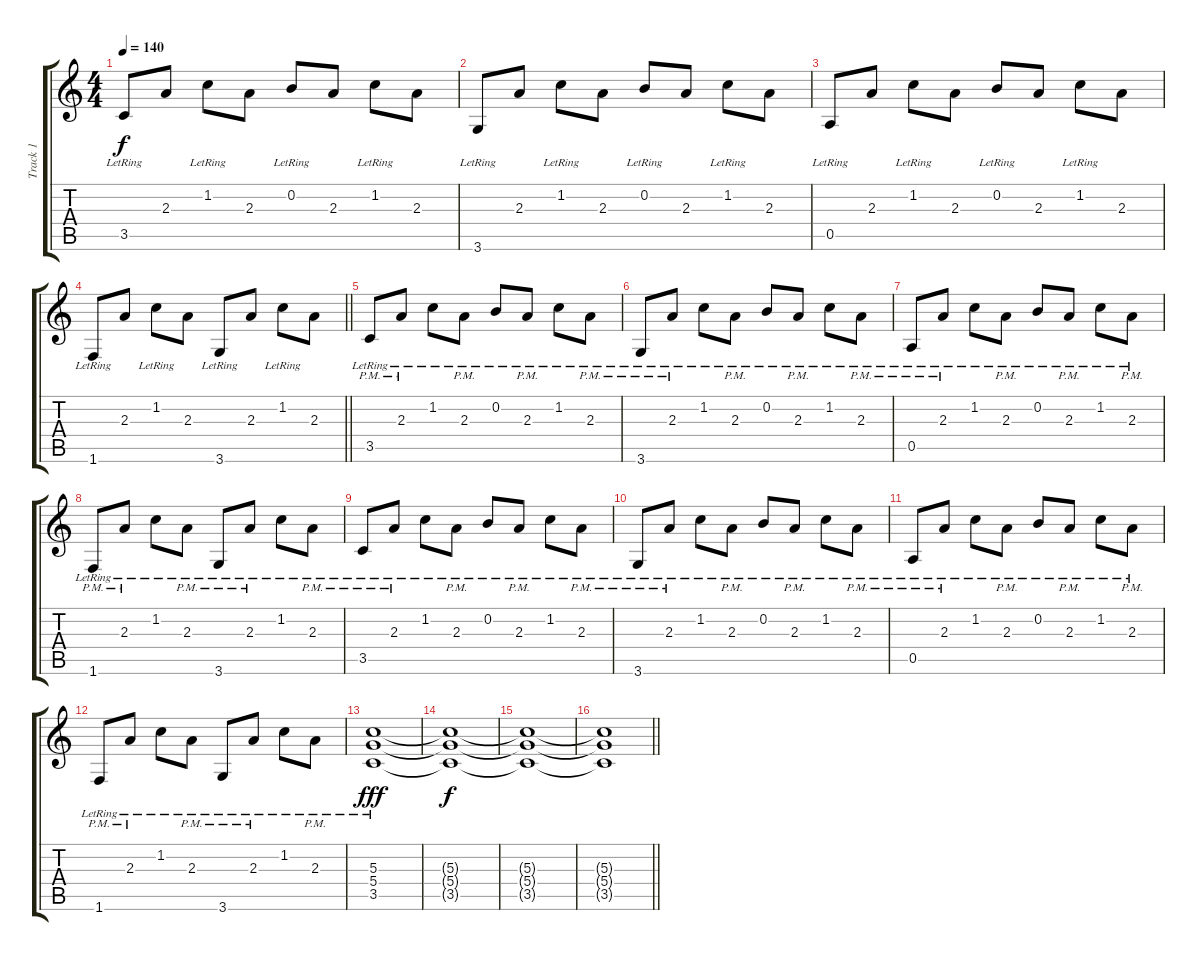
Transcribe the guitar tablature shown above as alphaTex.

\track ("Track 1" "Track 1") {instrument electricguitarjazz}
\staff {score tabs}
\tuning (E4 B3 G3 D3 A2 E2) {hide}
\ts (4 4)
\tempo 140
\clef g2
\ks c
3.5{lr}.8{dy f instrument electricguitarjazz} 2.3.8 1.2{lr}.8 2.3.8 0.2{lr}.8 2.3.8 1.2{lr}.8 2.3.8 |
3.6{lr}.8 2.3.8 1.2{lr}.8 2.3.8 0.2{lr}.8 2.3.8 1.2{lr}.8 2.3.8 |
0.5{lr}.8 2.3.8 1.2{lr}.8 2.3.8 0.2{lr}.8 2.3.8 1.2{lr}.8 2.3.8 |
\barLineRight lightlight
1.6{lr}.8 2.3.8 1.2{lr}.8 2.3.8 3.6{lr}.8 2.3.8 1.2{lr}.8 2.3.8 |
3.5{pm lr}.8{instrument distortionguitar} 2.3{pm lr}.8 1.2{lr}.8 2.3{pm lr}.8 0.2{lr}.8 2.3{pm lr}.8 1.2{lr}.8 2.3{pm lr}.8 |
3.6{pm lr}.8 2.3{pm lr}.8 1.2{lr}.8 2.3{pm lr}.8 0.2{lr}.8 2.3{pm lr}.8 1.2{lr}.8 2.3{pm lr}.8 |
0.5{pm lr}.8 2.3{pm lr}.8 1.2{lr}.8 2.3{pm lr}.8 0.2{lr}.8 2.3{pm lr}.8 1.2{lr}.8 2.3{pm lr}.8 |
1.6{pm lr}.8 2.3{pm lr}.8 1.2{lr}.8 2.3{pm lr}.8 3.6{pm lr}.8 2.3{pm lr}.8 1.2{lr}.8 2.3{pm lr}.8 |
3.5{pm lr}.8 2.3{pm lr}.8 1.2{lr}.8 2.3{pm lr}.8 0.2{lr}.8 2.3{pm lr}.8 1.2{lr}.8 2.3{pm lr}.8 |
3.6{pm lr}.8 2.3{pm lr}.8 1.2{lr}.8 2.3{pm lr}.8 0.2{lr}.8 2.3{pm lr}.8 1.2{lr}.8 2.3{pm lr}.8 |
0.5{pm lr}.8 2.3{pm lr}.8 1.2{lr}.8 2.3{pm lr}.8 0.2{lr}.8 2.3{pm lr}.8 1.2{lr}.8 2.3{pm lr}.8 |
1.6{pm lr}.8 2.3{pm lr}.8 1.2{lr}.8 2.3{pm lr}.8 3.6{pm lr}.8 2.3{pm lr}.8 1.2{lr}.8 2.3{pm lr}.8 |
(5.3{lr} 5.4{lr} 3.5{lr}).1{dy fff} |
(5.3{t} 5.4{t} 3.5{t}).1{dy f} |
(5.3{t} 5.4{t} 3.5{t}).1 |
\barLineRight lightlight
(5.3{t} 5.4{t} 3.5{t}).1
